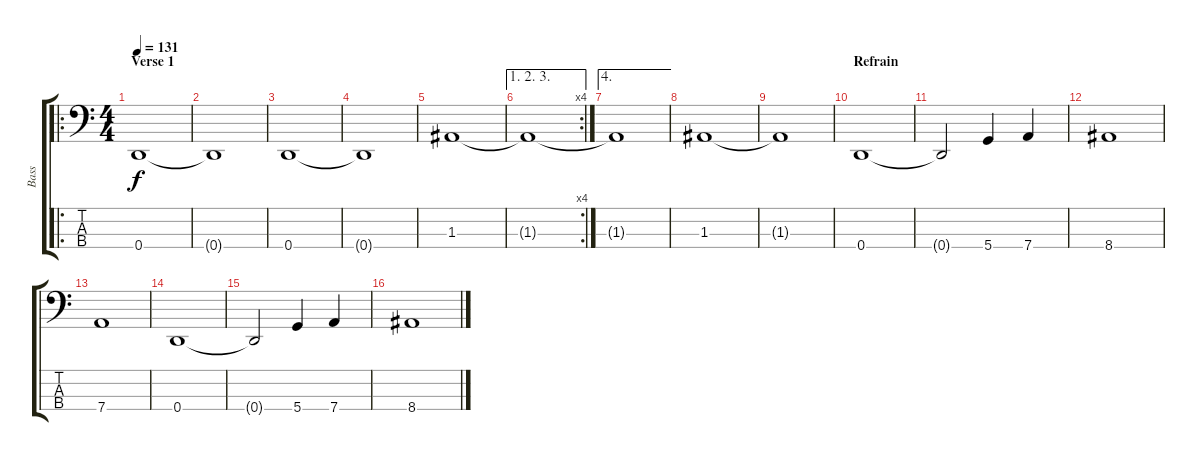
\track ("Bass" "Bass") {instrument electricbasspick}
\staff {score tabs}
\tuning (G2 D2 A1 D1) {hide}
\ro
\ts (4 4)
\section ("" "Verse 1")
\tempo 131
\clef f4
\ks c
0.4.1{dy f} |
0.4{t}.1 |
0.4.1 |
0.4{t}.1 |
1.3.1 |
\ae (1 2 3)
\rc 4
1.3{t}.1 |
\ae 4
1.3{t}.1 |
1.3.1 |
1.3{t}.1 |
\section ("" "Refrain")
0.4.1 |
0.4{t}.2 5.4.4 7.4.4 |
8.4.1 |
7.4.1 |
0.4.1 |
0.4{t}.2 5.4.4 7.4.4 |
8.4.1
